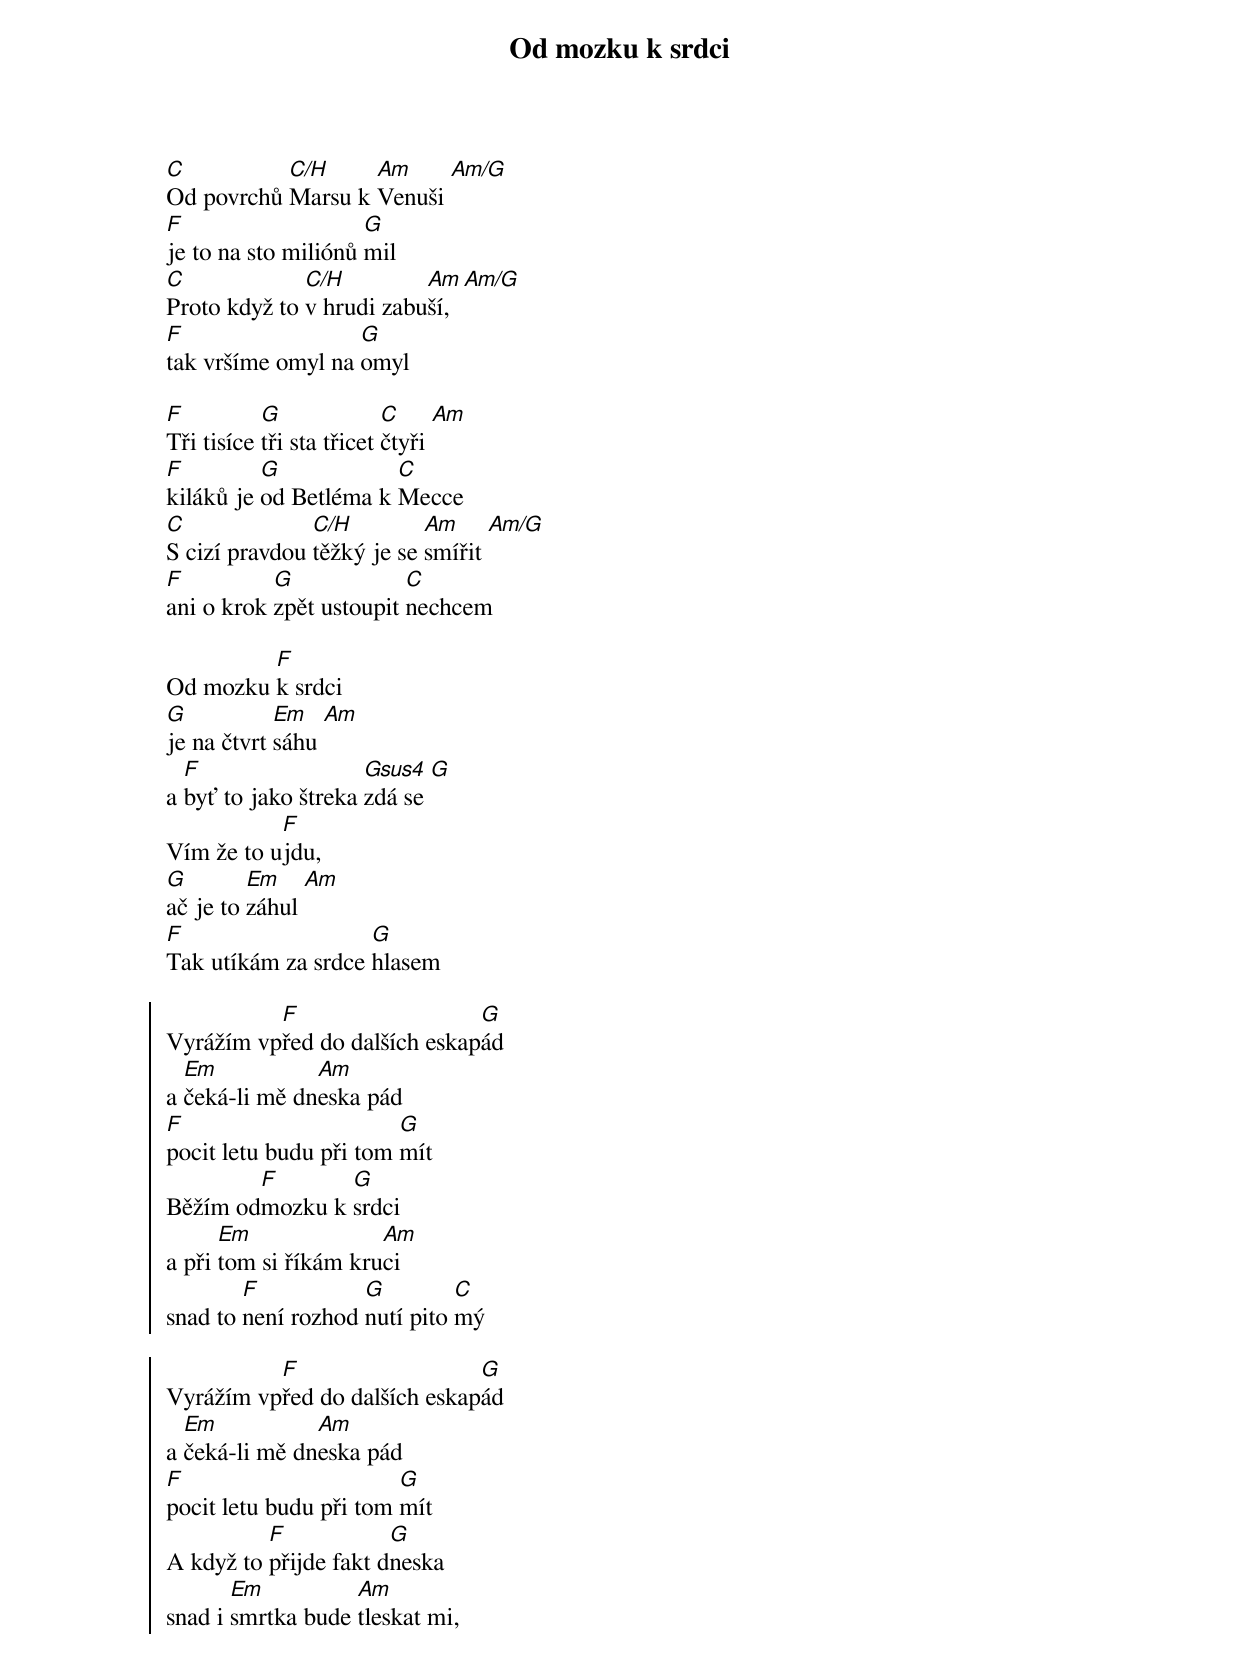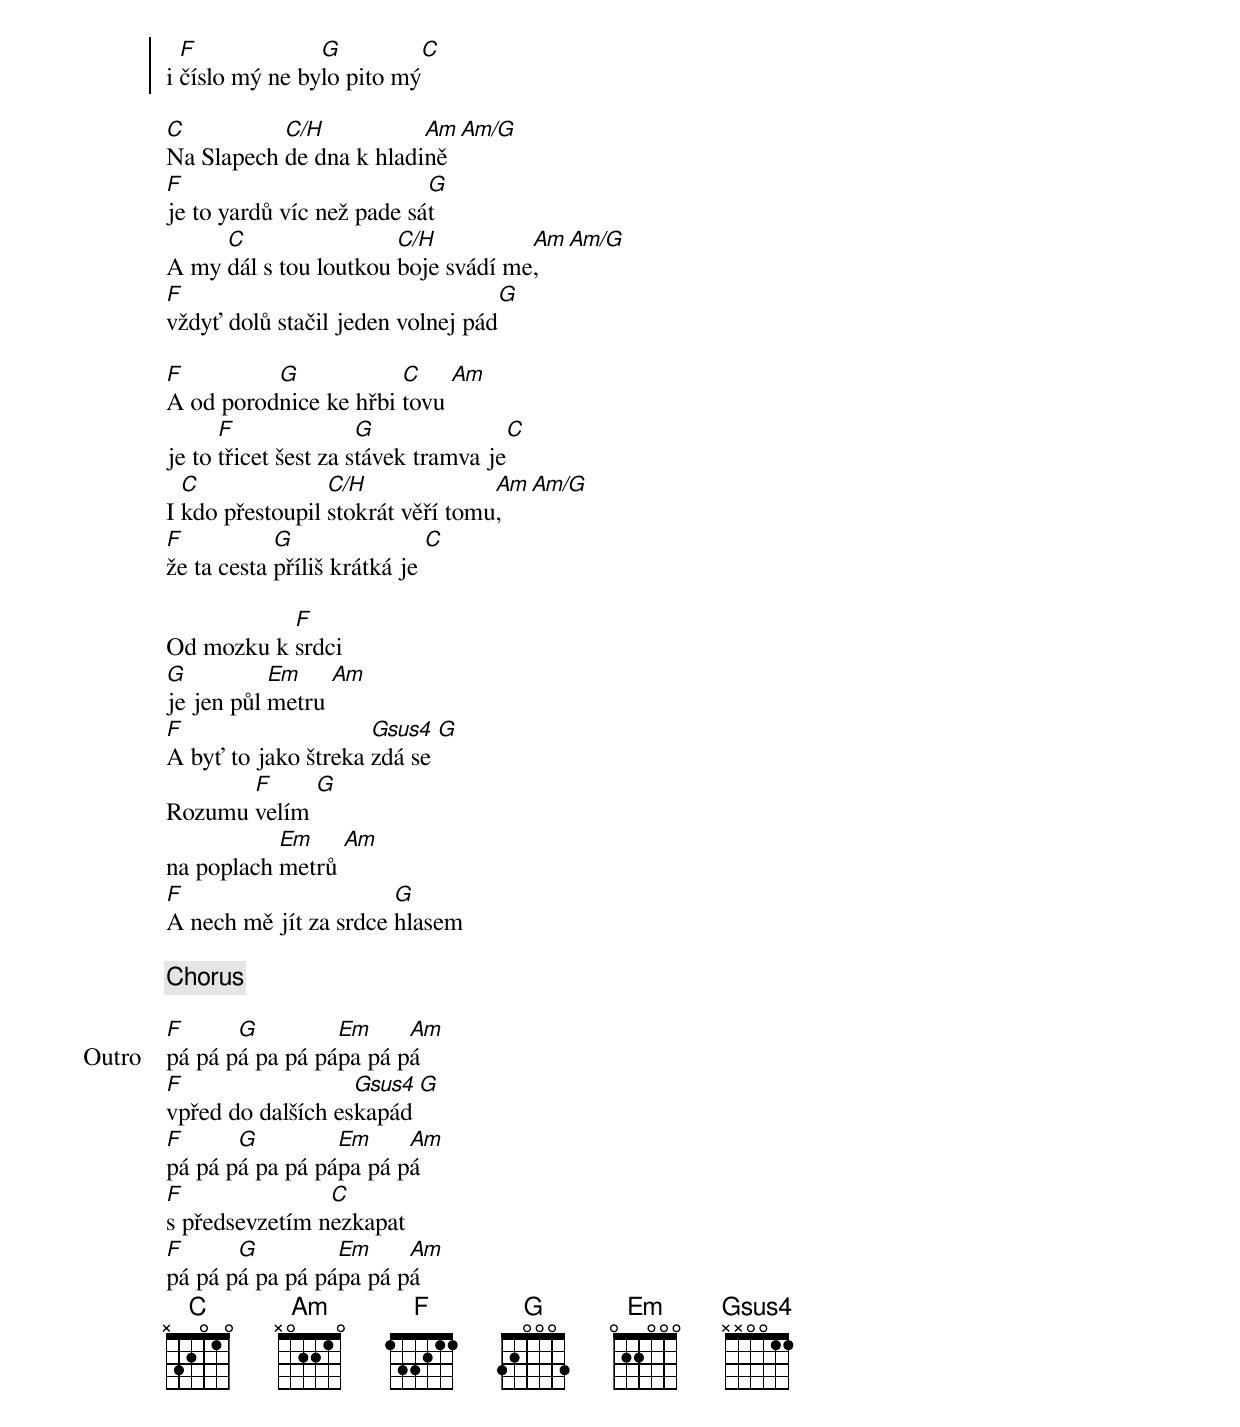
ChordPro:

{title: Od mozku k srdci}
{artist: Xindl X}
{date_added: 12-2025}
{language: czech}
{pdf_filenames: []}
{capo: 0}
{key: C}
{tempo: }
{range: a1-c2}
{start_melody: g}

{start_of_verse}
[C]Od povrchů [C/H]Marsu k [Am]Venuši [Am/G]
[F]je to na sto miliónů [G]mil
[C]Proto když to [C/H]v hrudi zabu[Am]ší, [Am/G]
[F]tak vršíme omyl na [G]omyl

[F]Tři tisíce [G]tři sta třicet [C]čtyři [Am]
[F]kiláků je [G]od Betléma k [C]Mecce
[C]S cizí pravdou [C/H]těžký je se [Am]smířit [Am/G]
[F]ani o krok [G]zpět ustoupit [C]nechcem
{end_of_verse}

{start_of_bridge}
Od mozku [F]k srdci
[G]je na čtvrt [Em]sáhu [Am]
a [F]byť to jako štreka [Gsus4]zdá se [G]
Vím že to u[F]jdu,
[G]ač je to [Em]záhul [Am]
[F]Tak utíkám za srdce [G]hlasem
{end_of_bridge}

{start_of_chorus}
Vyrážím vp[F]řed do dalších eskap[G]ád
a [Em]čeká-li mě dn[Am]eska pád
[F]pocit letu budu při tom [G]mít
Běžím od[F]mozku k [G]srdci
a při [Em]tom si říkám kru[Am]ci
snad to [F]není rozhod [G]nutí pito [C]mý

Vyrážím vp[F]řed do dalších eskap[G]ád
a [Em]čeká-li mě dn[Am]eska pád
[F]pocit letu budu při tom [G]mít
A když to [F]přijde fakt d[G]neska
snad i [Em]smrtka bude [Am]tleskat mi,
i [F]číslo mý ne by[G]lo pito mý[C]
{end_of_chorus}

{start_of_verse}
[C]Na Slapech [C/H]de dna k hladi[Am]ně [Am/G]
[F]je to yardů víc než pade sá[G]t
A my [C]dál s tou loutkou [C/H]boje svádí me[Am], [Am/G]
[F]vždyť dolů stačil jeden volnej pád[G]

[F]A od porod[G]nice ke hřbi [C]tovu [Am]
je to [F]třicet šest za s[G]távek tramva je[C]
I [C]kdo přestoupil [C/H]stokrát věří tomu[Am], [Am/G]
[F]že ta cesta [G]příliš krátká je [C]
{end_of_verse}

{start_of_bridge}
Od mozku k [F]srdci
[G]je jen půl [Em]metru [Am]
[F]A byť to jako štreka [Gsus4]zdá se [G]
Rozumu [F]velím [G]
na poplach [Em]metrů [Am]
[F]A nech mě jít za srdce [G]hlasem
{end_of_bridge}

{chorus}

{start_of_verse: Outro}
[F]pá pá p[G]á pa pá pá[Em]pa pá p[Am]á
[F]vpřed do dalších es[Gsus4]kapád [G]
[F]pá pá p[G]á pa pá pá[Em]pa pá p[Am]á
[F]s předsevzetím n[C]ezkapat
[F]pá pá p[G]á pa pá pá[Em]pa pá p[Am]á
{end_of_verse}
